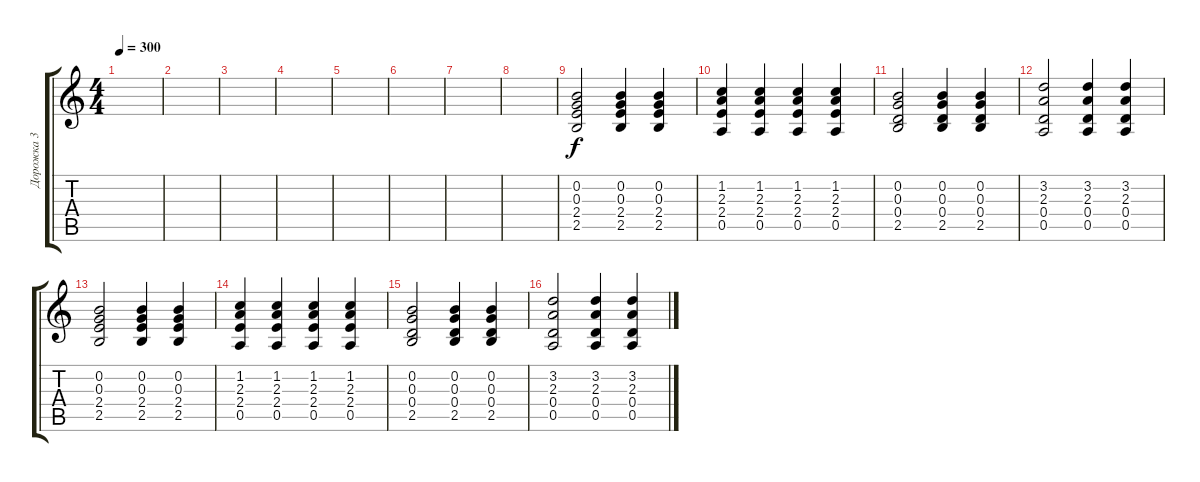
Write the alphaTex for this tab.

\track ("Дорожка 3" "Дорожка 3") {instrument distortionguitar}
\staff {score tabs}
\tuning (E4 B3 G3 D3 A2 E2) {hide}
\ts (4 4)
\tempo 300
\clef g2
\ks c
|
|
|
|
|
|
|
|
(0.2 0.3 2.4 2.5).2 (0.2 0.3 2.4 2.5).4 (0.2 0.3 2.4 2.5).4 |
(1.2 2.3 2.4 0.5).4 (1.2 2.3 2.4 0.5).4 (1.2 2.3 2.4 0.5).4 (1.2 2.3 2.4 0.5).4 |
(0.2 0.3 0.4 2.5).2 (0.2 0.3 0.4 2.5).4 (0.2 0.3 0.4 2.5).4 |
(3.2 2.3 0.4 0.5).2 (3.2 2.3 0.4 0.5).4 (3.2 2.3 0.4 0.5).4 |
(0.2 0.3 2.4 2.5).2 (0.2 0.3 2.4 2.5).4 (0.2 0.3 2.4 2.5).4 |
(1.2 2.3 2.4 0.5).4 (1.2 2.3 2.4 0.5).4 (1.2 2.3 2.4 0.5).4 (1.2 2.3 2.4 0.5).4 |
(0.2 0.3 0.4 2.5).2 (0.2 0.3 0.4 2.5).4 (0.2 0.3 0.4 2.5).4 |
(3.2 2.3 0.4 0.5).2 (3.2 2.3 0.4 0.5).4 (3.2 2.3 0.4 0.5).4
